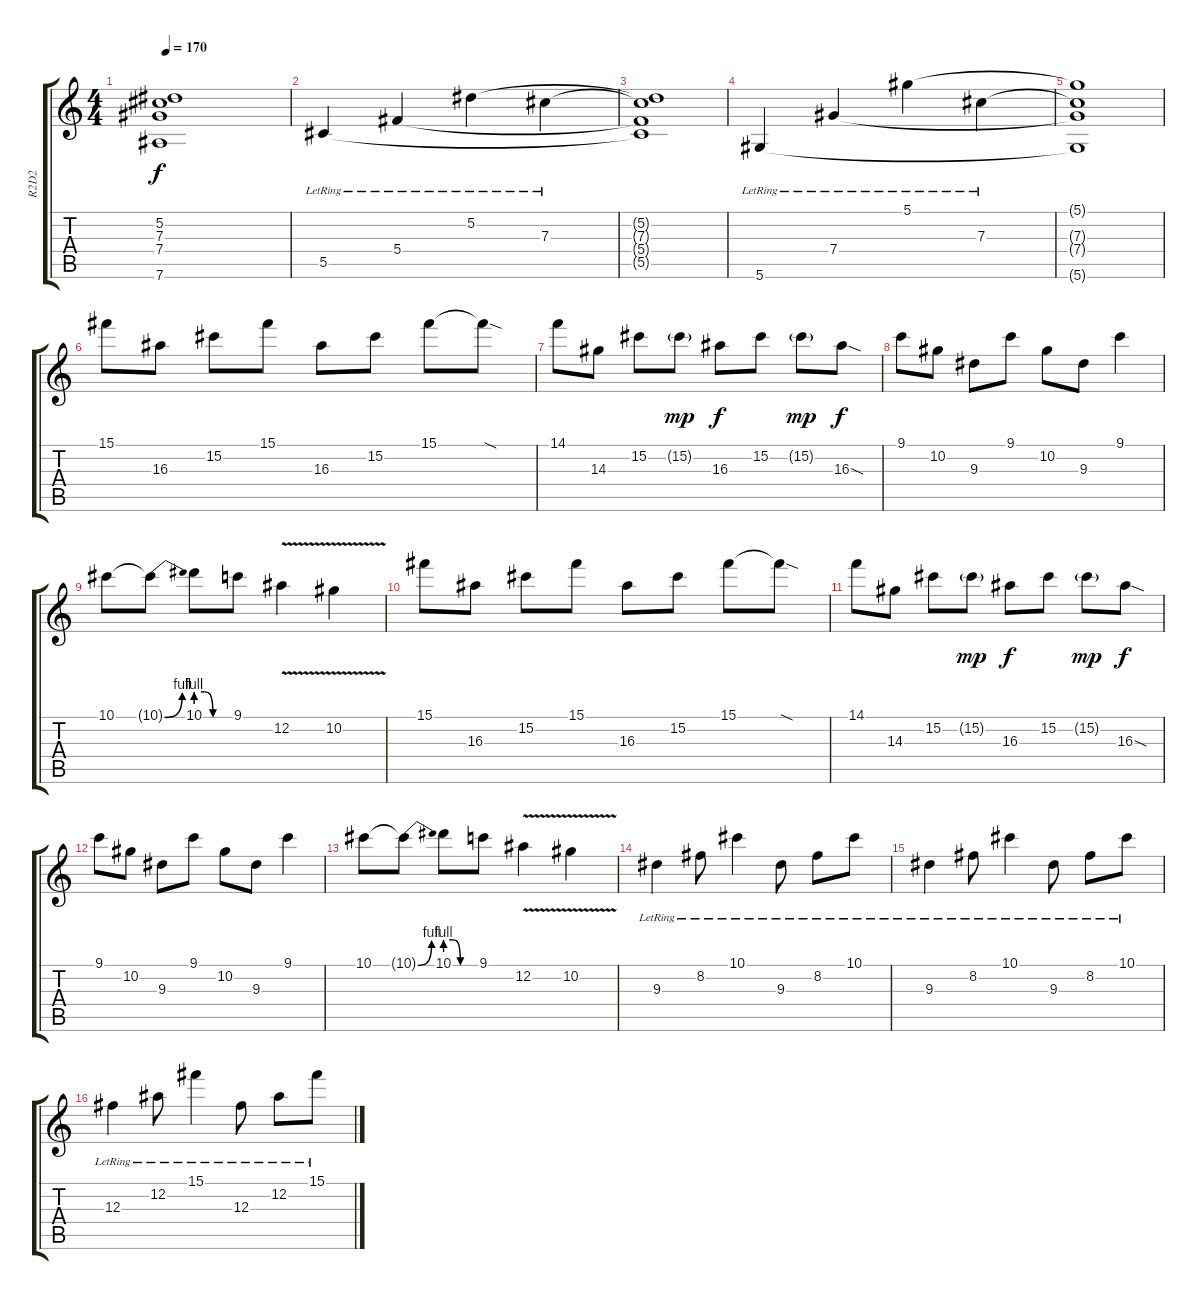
\track ("R2D2" "R2D2") {instrument overdrivenguitar}
\staff {score tabs}
\tuning (Eb4 Bb3 Gb3 Db3 Ab2 Eb2) {hide}
\ts (4 4)
\tempo 170
\clef g2
\ks c
(5.2{t} 7.3{t} 7.4{t} 7.6{t}).1{dy f} |
5.5{lr}.4 5.4{lr}.4 5.2{lr}.4 7.3{lr}.4 |
(5.2{t} 7.3{t} 5.4{t} 5.5{t}).1 |
5.6{lr}.4 7.4{lr}.4 5.1{lr}.4 7.3{lr}.4 |
(5.1{t} 7.3{t} 7.4{t} 5.6{t}).1 |
15.1.8{balance 6 instrument overdrivenguitar} 16.3.8 15.2.8 15.1.8 16.3.8 15.2.8 15.1.8 15.1{sod t}.8 |
14.1.8 14.3.8 15.2.8 15.2{g}.8{dy mp} 16.3.8{dy f} 15.2.8 15.2{g}.8{dy mp} 16.3{sod}.8{dy f} |
9.1.8 10.2.8 9.3.8 9.1.8 10.2.8 9.3.8 9.1.4 |
10.1.8 10.1{be (bend 0 0 60 4) t}.8 10.1{be (custom 0 4 15 4 30 0 60 0)}.8 9.1.8 12.2{v}.4 10.2{v}.4 |
15.1.8 16.3.8 15.2.8 15.1.8 16.3.8 15.2.8 15.1.8 15.1{sod t}.8 |
14.1.8 14.3.8 15.2.8 15.2{g}.8{dy mp} 16.3.8{dy f} 15.2.8 15.2{g}.8{dy mp} 16.3{sod}.8{dy f} |
9.1.8 10.2.8 9.3.8 9.1.8 10.2.8 9.3.8 9.1.4 |
10.1.8 10.1{be (bend 0 0 60 4) t}.8 10.1{be (custom 0 4 15 4 30 0 60 0)}.8 9.1.8 12.2{v}.4 10.2{v}.4 |
9.3{lr}.4{balance 10 instrument electricguitarclean} 8.2{lr}.8 10.1{lr}.4 9.3{lr}.8 8.2{lr}.8 10.1{lr}.8 |
9.3{lr}.4 8.2{lr}.8 10.1{lr}.4 9.3{lr}.8 8.2{lr}.8 10.1{lr}.8 |
12.3{lr}.4 12.2{lr}.8 15.1{lr}.4 12.3{lr}.8 12.2{lr}.8 15.1{lr}.8
